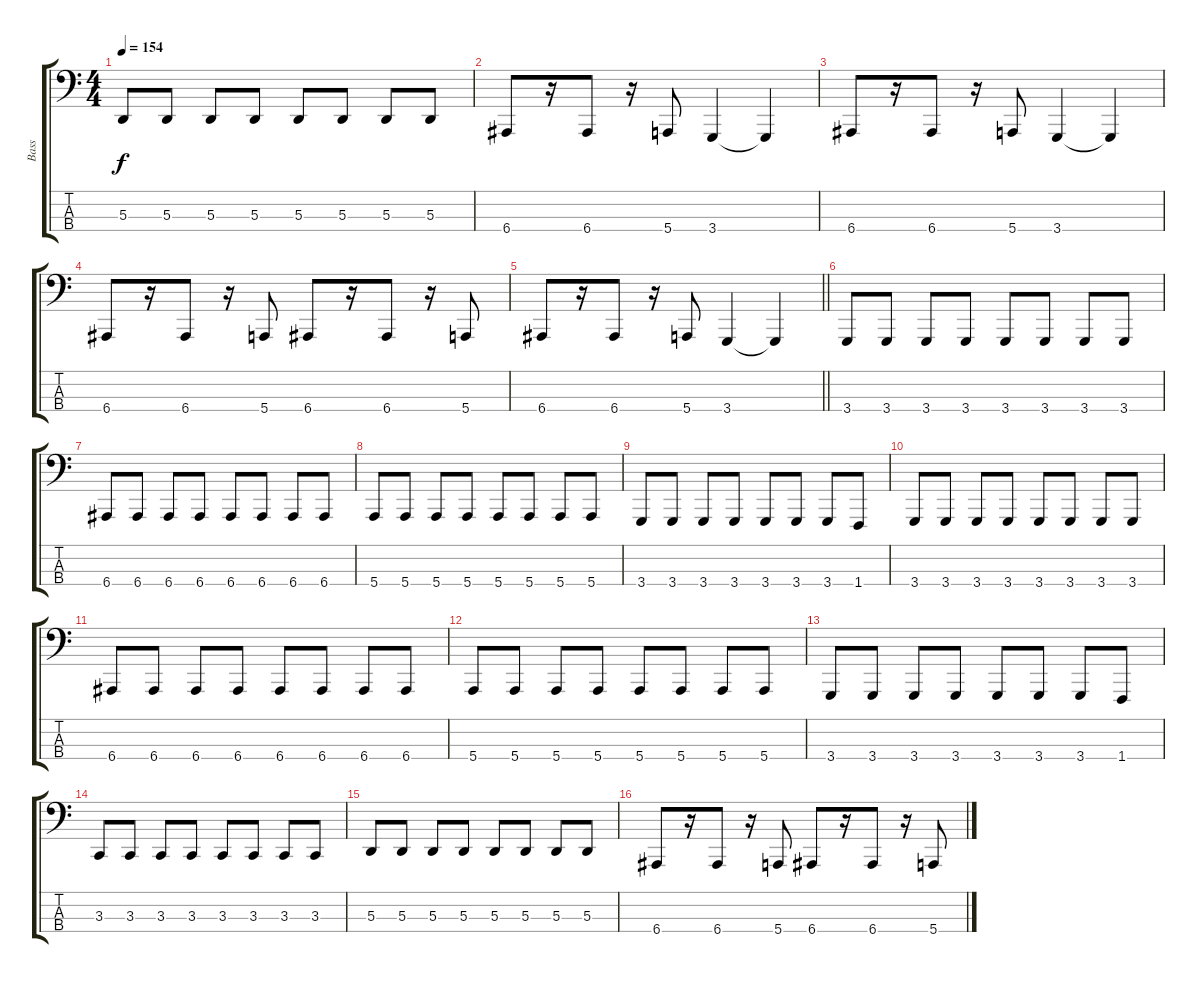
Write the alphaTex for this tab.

\track ("Bass" "Bass") {instrument lead8bassandlead}
\staff {score tabs}
\tuning (G2 D2 A1 E1) {hide}
\ts (4 4)
\tempo 154
\clef f4
\ks c
5.3.8{dy f} 5.3.8 5.3.8 5.3.8 5.3.8 5.3.8 5.3.8 5.3.8 |
6.4.8 r.16 6.4.8 r.16 5.4.8 3.4.4 3.4{t}.4 |
6.4.8 r.16 6.4.8 r.16 5.4.8 3.4.4 3.4{t}.4 |
6.4.8 r.16 6.4.8 r.16 5.4.8 6.4.8 r.16 6.4.8 r.16 5.4.8 |
\barLineRight lightlight
6.4.8 r.16 6.4.8 r.16 5.4.8 3.4.4 3.4{t}.4 |
3.4.8 3.4.8 3.4.8 3.4.8 3.4.8 3.4.8 3.4.8 3.4.8 |
6.4.8 6.4.8 6.4.8 6.4.8 6.4.8 6.4.8 6.4.8 6.4.8 |
5.4.8 5.4.8 5.4.8 5.4.8 5.4.8 5.4.8 5.4.8 5.4.8 |
3.4.8 3.4.8 3.4.8 3.4.8 3.4.8 3.4.8 3.4.8 1.4.8 |
3.4.8 3.4.8 3.4.8 3.4.8 3.4.8 3.4.8 3.4.8 3.4.8 |
6.4.8 6.4.8 6.4.8 6.4.8 6.4.8 6.4.8 6.4.8 6.4.8 |
5.4.8 5.4.8 5.4.8 5.4.8 5.4.8 5.4.8 5.4.8 5.4.8 |
3.4.8 3.4.8 3.4.8 3.4.8 3.4.8 3.4.8 3.4.8 1.4.8 |
3.3.8 3.3.8 3.3.8 3.3.8 3.3.8 3.3.8 3.3.8 3.3.8 |
5.3.8 5.3.8 5.3.8 5.3.8 5.3.8 5.3.8 5.3.8 5.3.8 |
6.4.8 r.16 6.4.8 r.16 5.4.8 6.4.8 r.16 6.4.8 r.16 5.4.8
